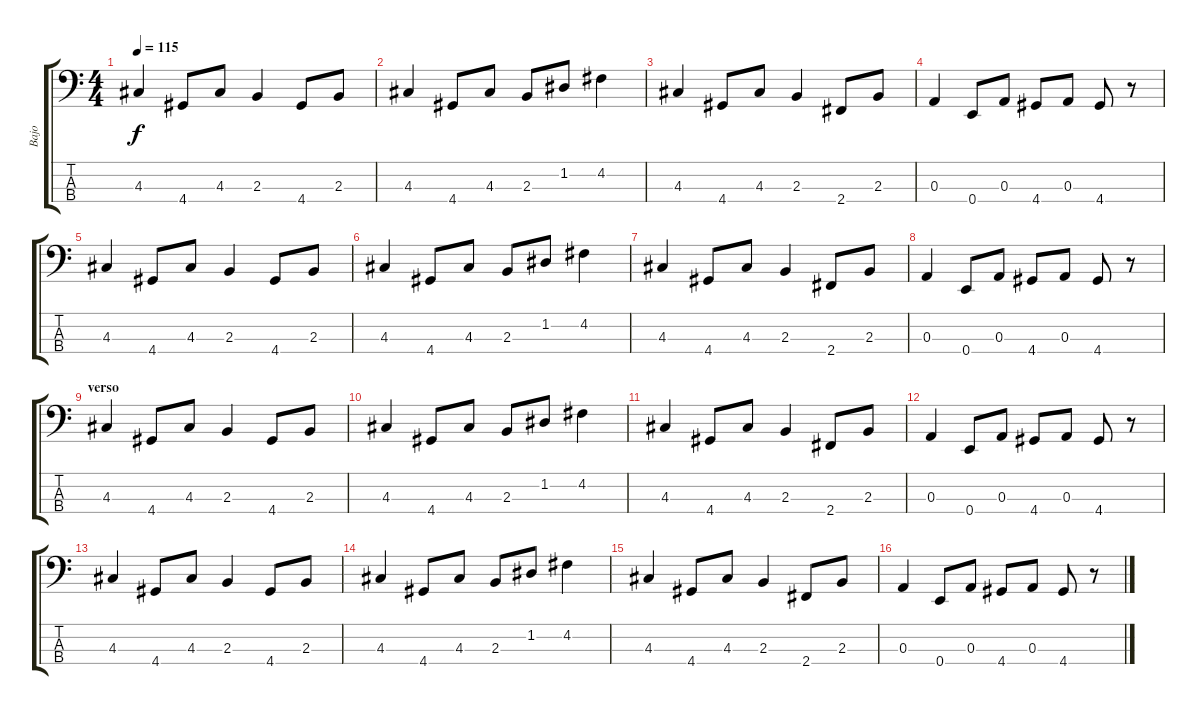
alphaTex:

\track ("Bajo" "Bajo") {instrument slapbass2}
\staff {score tabs}
\tuning (G2 D2 A1 E1) {hide}
\ts (4 4)
\tempo 115
\clef f4
\ks c
4.3.4{dy f instrument slapbass2} 4.4.8 4.3.8 2.3.4 4.4.8 2.3.8 |
4.3.4 4.4.8 4.3.8 2.3.8 1.2.8 4.2.4 |
4.3.4 4.4.8 4.3.8 2.3.4 2.4.8 2.3.8 |
0.3.4 0.4.8 0.3.8 4.4.8 0.3.8 4.4.8 r.8 |
4.3.4 4.4.8 4.3.8 2.3.4 4.4.8 2.3.8 |
4.3.4 4.4.8 4.3.8 2.3.8 1.2.8 4.2.4 |
4.3.4 4.4.8 4.3.8 2.3.4 2.4.8 2.3.8 |
0.3.4 0.4.8 0.3.8 4.4.8 0.3.8 4.4.8 r.8 |
\section ("" "verso")
4.3.4 4.4.8 4.3.8 2.3.4 4.4.8 2.3.8 |
4.3.4 4.4.8 4.3.8 2.3.8 1.2.8 4.2.4 |
4.3.4 4.4.8 4.3.8 2.3.4 2.4.8 2.3.8 |
0.3.4 0.4.8 0.3.8 4.4.8 0.3.8 4.4.8 r.8 |
4.3.4 4.4.8 4.3.8 2.3.4 4.4.8 2.3.8 |
4.3.4 4.4.8 4.3.8 2.3.8 1.2.8 4.2.4 |
4.3.4 4.4.8 4.3.8 2.3.4 2.4.8 2.3.8 |
0.3.4 0.4.8 0.3.8 4.4.8 0.3.8 4.4.8 r.8
